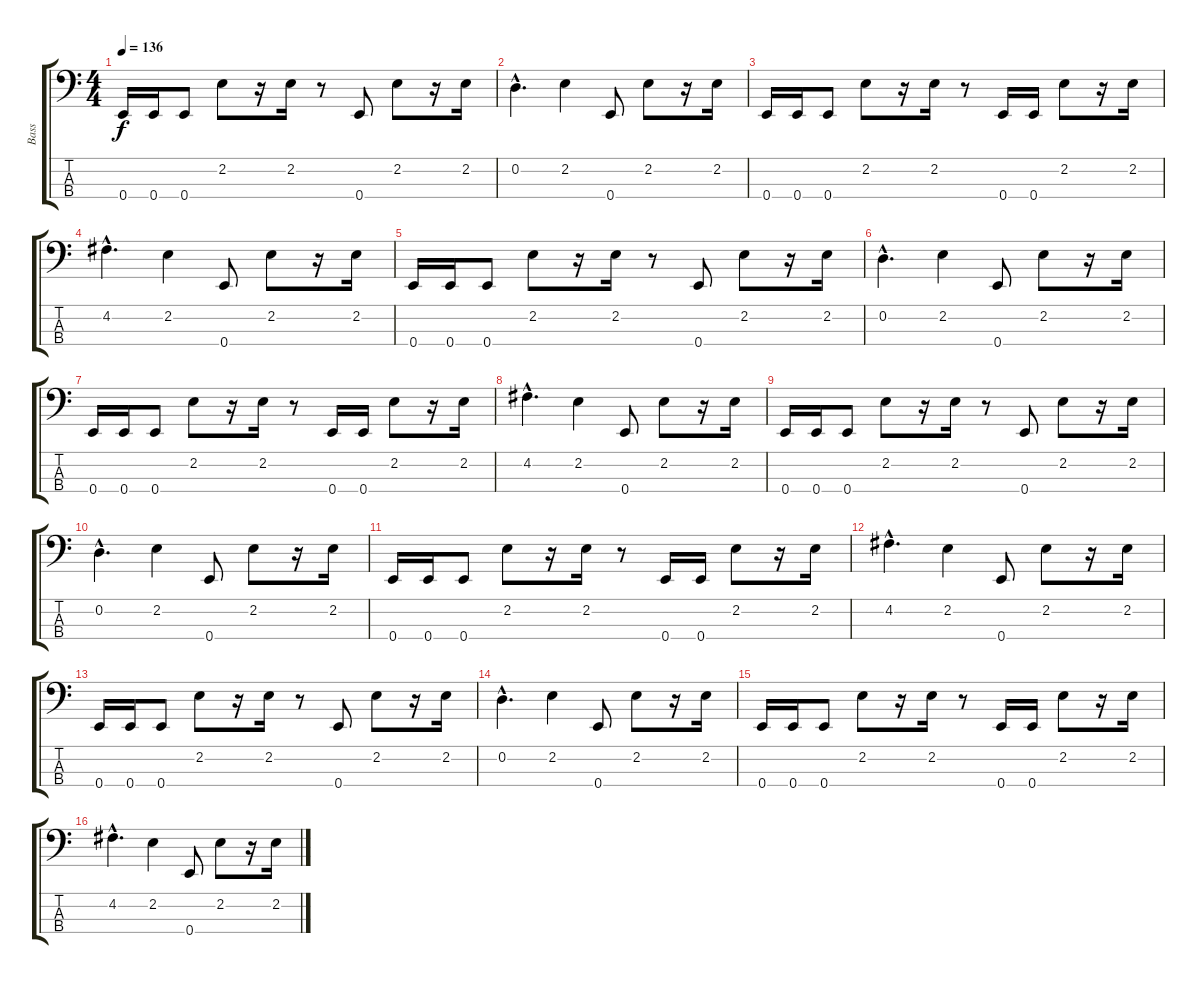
\track ("Bass" "Bass") {instrument electricbasspick}
\staff {score tabs}
\tuning (G2 D2 A1 E1) {hide}
\ts (4 4)
\tempo 136
\clef f4
\ks c
0.4.16{dy f} 0.4.16 0.4.8 2.2.8 r.16 2.2.16 r.8 0.4.8 2.2.8 r.16 2.2.16 |
0.2{hac}.4{d} 2.2.4 0.4.8 2.2.8 r.16 2.2.16 |
0.4.16 0.4.16 0.4.8 2.2.8 r.16 2.2.16 r.8 0.4.16 0.4.16 2.2.8 r.16 2.2.16 |
4.2{hac}.4{d} 2.2.4 0.4.8 2.2.8 r.16 2.2.16 |
0.4.16 0.4.16 0.4.8 2.2.8 r.16 2.2.16 r.8 0.4.8 2.2.8 r.16 2.2.16 |
0.2{hac}.4{d} 2.2.4 0.4.8 2.2.8 r.16 2.2.16 |
0.4.16 0.4.16 0.4.8 2.2.8 r.16 2.2.16 r.8 0.4.16 0.4.16 2.2.8 r.16 2.2.16 |
4.2{hac}.4{d} 2.2.4 0.4.8 2.2.8 r.16 2.2.16 |
0.4.16 0.4.16 0.4.8 2.2.8 r.16 2.2.16 r.8 0.4.8 2.2.8 r.16 2.2.16 |
0.2{hac}.4{d} 2.2.4 0.4.8 2.2.8 r.16 2.2.16 |
0.4.16 0.4.16 0.4.8 2.2.8 r.16 2.2.16 r.8 0.4.16 0.4.16 2.2.8 r.16 2.2.16 |
4.2{hac}.4{d} 2.2.4 0.4.8 2.2.8 r.16 2.2.16 |
0.4.16 0.4.16 0.4.8 2.2.8 r.16 2.2.16 r.8 0.4.8 2.2.8 r.16 2.2.16 |
0.2{hac}.4{d} 2.2.4 0.4.8 2.2.8 r.16 2.2.16 |
0.4.16 0.4.16 0.4.8 2.2.8 r.16 2.2.16 r.8 0.4.16 0.4.16 2.2.8 r.16 2.2.16 |
4.2{hac}.4{d} 2.2.4 0.4.8 2.2.8 r.16 2.2.16
